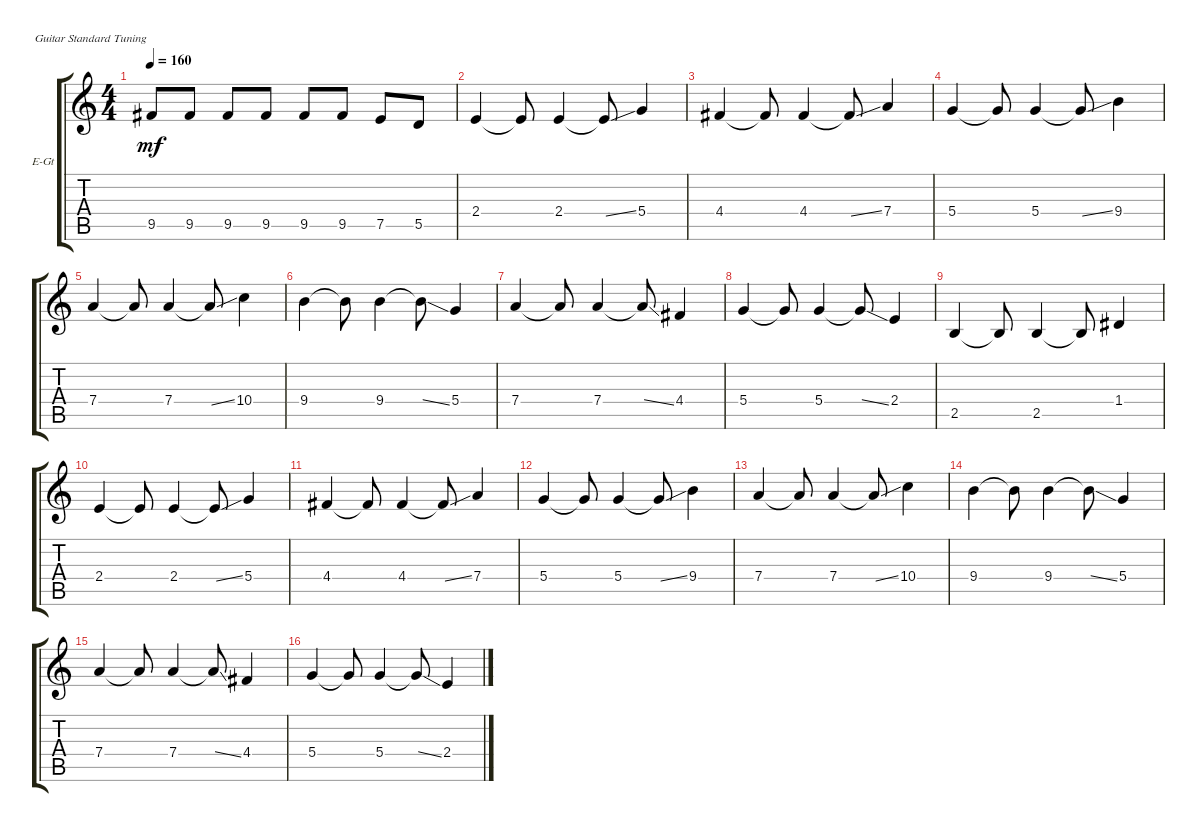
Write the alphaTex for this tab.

\defaultSystemsLayout 4
\bracketExtendMode groupsimilarinstruments
\firstSystemTrackNameOrientation horizontal
\otherSystemsTrackNameOrientation horizontal
\track ("Electric Guitar (Clean)" "E-Gt") {instrument electricguitarclean}
\staff {score tabs}
\tuning (E4 B3 G3 D3 A2 E2)
\ts (4 4)
\tempo 160
\clef g2
\ks c
9.5.8{dy mf} 9.5.8 9.5.8 9.5.8 9.5.8 9.5.8 7.5.8 5.5.8 |
2.4.4 2.4{t}.8 2.4.4 2.4{ss t}.8 5.4.4 |
4.4.4 4.4{t}.8 4.4.4 4.4{ss t}.8 7.4.4 |
5.4.4 5.4{t}.8 5.4.4 5.4{ss t}.8 9.4.4 |
7.4.4 7.4{t}.8 7.4.4 7.4{ss t}.8 10.4.4 |
9.4.4 9.4{t}.8 9.4.4 9.4{ss t}.8 5.4.4 |
7.4.4 7.4{t}.8 7.4.4 7.4{ss t}.8 4.4.4 |
5.4.4 5.4{t}.8 5.4.4 5.4{ss t}.8 2.4.4 |
2.5.4 2.5{t}.8 2.5.4 2.5{t}.8 1.4.4 |
2.4.4 2.4{t}.8 2.4.4 2.4{ss t}.8 5.4.4 |
4.4.4 4.4{t}.8 4.4.4 4.4{ss t}.8 7.4.4 |
5.4.4 5.4{t}.8 5.4.4 5.4{ss t}.8 9.4.4 |
7.4.4 7.4{t}.8 7.4.4 7.4{ss t}.8 10.4.4 |
9.4.4 9.4{t}.8 9.4.4 9.4{ss t}.8 5.4.4 |
7.4.4 7.4{t}.8 7.4.4 7.4{ss t}.8 4.4.4 |
5.4.4 5.4{t}.8 5.4.4 5.4{ss t}.8 2.4.4
